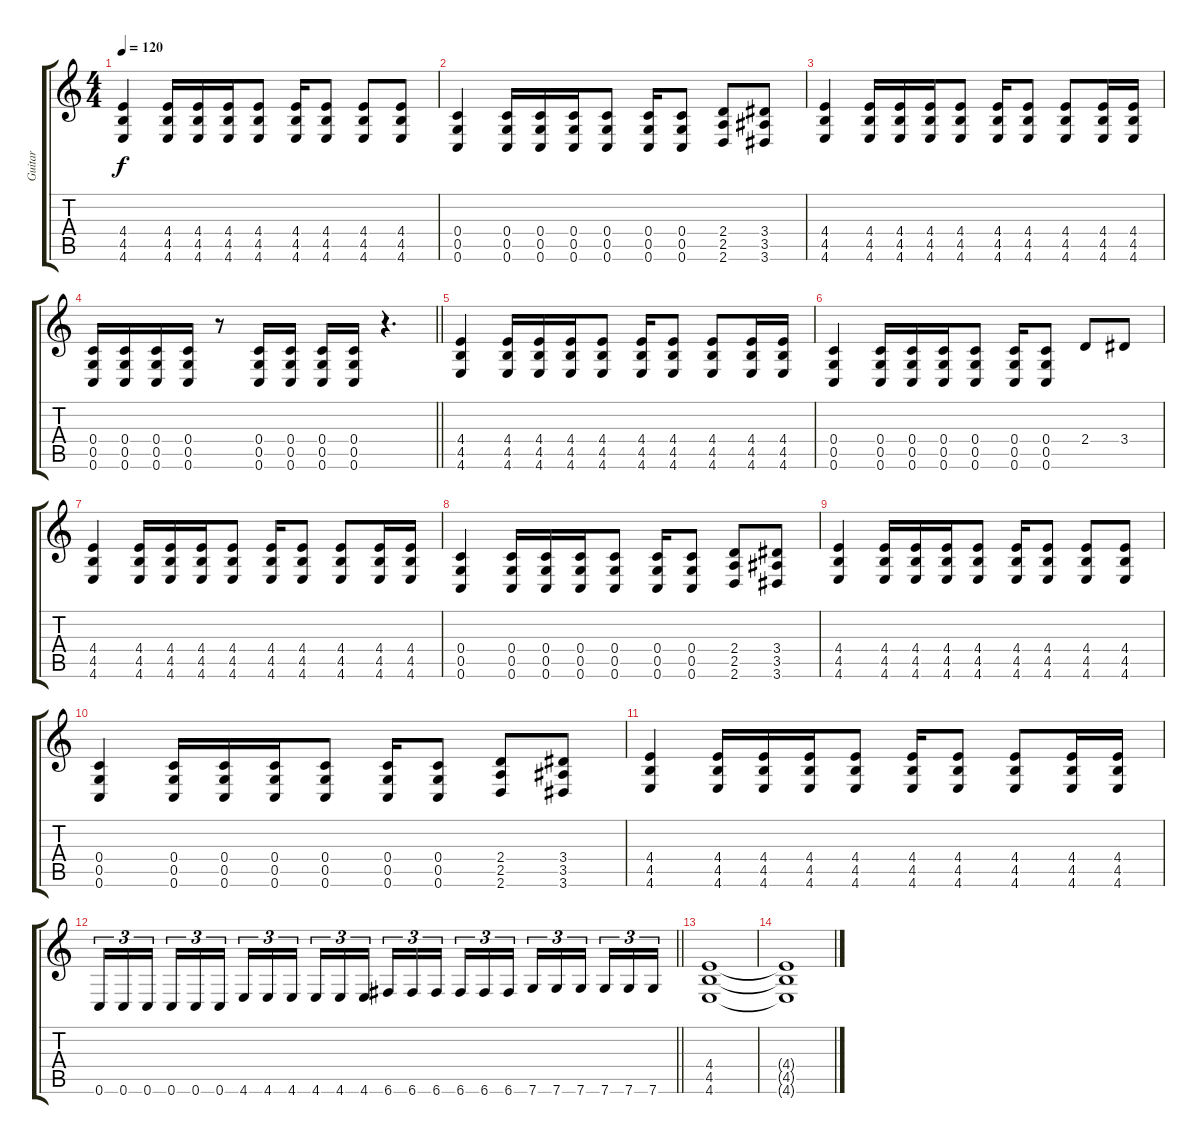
\track ("Guitar" "Guitar") {instrument distortionguitar}
\staff {score tabs}
\tuning (D4 A3 F3 C3 G2 C2) {hide}
\ts (4 4)
\tempo 120
\clef g2
\ks c
(4.4 4.5 4.6).4{dy f} (4.4 4.5 4.6).16 (4.4 4.5 4.6).16 (4.4 4.5 4.6).16 (4.4 4.5 4.6).8 (4.4 4.5 4.6).16 (4.4 4.5 4.6).8 (4.4 4.5 4.6).8 (4.4 4.5 4.6).8 |
(0.4 0.5 0.6).4 (0.4 0.5 0.6).16 (0.4 0.5 0.6).16 (0.4 0.5 0.6).16 (0.4 0.5 0.6).8 (0.4 0.5 0.6).16 (0.4 0.5 0.6).8 (2.4 2.5 2.6).8 (3.4 3.5 3.6).8 |
(4.4 4.5 4.6).4 (4.4 4.5 4.6).16 (4.4 4.5 4.6).16 (4.4 4.5 4.6).16 (4.4 4.5 4.6).8 (4.4 4.5 4.6).16 (4.4 4.5 4.6).8 (4.4 4.5 4.6).8 (4.4 4.5 4.6).16 (4.4 4.5 4.6).16 |
\barLineRight lightlight
(0.4 0.5 0.6).16 (0.4 0.5 0.6).16 (0.4 0.5 0.6).16 (0.4 0.5 0.6).16 r.8 (0.4 0.5 0.6).16 (0.4 0.5 0.6).16 (0.4 0.5 0.6).16 (0.4 0.5 0.6).16 r.4{d} |
\section ("" "")
(4.4 4.5 4.6).4 (4.4 4.5 4.6).16 (4.4 4.5 4.6).16 (4.4 4.5 4.6).16 (4.4 4.5 4.6).8 (4.4 4.5 4.6).16 (4.4 4.5 4.6).8 (4.4 4.5 4.6).8 (4.4 4.5 4.6).16 (4.4 4.5 4.6).16 |
(0.4 0.5 0.6).4 (0.4 0.5 0.6).16 (0.4 0.5 0.6).16 (0.4 0.5 0.6).16 (0.4 0.5 0.6).8 (0.4 0.5 0.6).16 (0.4 0.5 0.6).8 2.4.8 3.4.8 |
(4.4 4.5 4.6).4 (4.4 4.5 4.6).16 (4.4 4.5 4.6).16 (4.4 4.5 4.6).16 (4.4 4.5 4.6).8 (4.4 4.5 4.6).16 (4.4 4.5 4.6).8 (4.4 4.5 4.6).8 (4.4 4.5 4.6).16 (4.4 4.5 4.6).16 |
(0.4 0.5 0.6).4 (0.4 0.5 0.6).16 (0.4 0.5 0.6).16 (0.4 0.5 0.6).16 (0.4 0.5 0.6).8 (0.4 0.5 0.6).16 (0.4 0.5 0.6).8 (2.4 2.5 2.6).8 (3.4 3.5 3.6).8 |
(4.4 4.5 4.6).4 (4.4 4.5 4.6).16 (4.4 4.5 4.6).16 (4.4 4.5 4.6).16 (4.4 4.5 4.6).8 (4.4 4.5 4.6).16 (4.4 4.5 4.6).8 (4.4 4.5 4.6).8 (4.4 4.5 4.6).8 |
(0.4 0.5 0.6).4 (0.4 0.5 0.6).16 (0.4 0.5 0.6).16 (0.4 0.5 0.6).16 (0.4 0.5 0.6).8 (0.4 0.5 0.6).16 (0.4 0.5 0.6).8 (2.4 2.5 2.6).8 (3.4 3.5 3.6).8 |
(4.4 4.5 4.6).4 (4.4 4.5 4.6).16 (4.4 4.5 4.6).16 (4.4 4.5 4.6).16 (4.4 4.5 4.6).8 (4.4 4.5 4.6).16 (4.4 4.5 4.6).8 (4.4 4.5 4.6).8 (4.4 4.5 4.6).16 (4.4 4.5 4.6).16 |
\barLineRight lightlight
0.6.16{tu (3 2)} 0.6.16{tu (3 2)} 0.6.16{tu (3 2) beam splitsecondary} 0.6.16{tu (3 2)} 0.6.16{tu (3 2)} 0.6.16{tu (3 2)} 4.6.16{tu (3 2)} 4.6.16{tu (3 2)} 4.6.16{tu (3 2) beam splitsecondary} 4.6.16{tu (3 2)} 4.6.16{tu (3 2)} 4.6.16{tu (3 2)} 6.6.16{tu (3 2)} 6.6.16{tu (3 2)} 6.6.16{tu (3 2) beam splitsecondary} 6.6.16{tu (3 2)} 6.6.16{tu (3 2)} 6.6.16{tu (3 2)} 7.6.16{tu (3 2)} 7.6.16{tu (3 2)} 7.6.16{tu (3 2) beam splitsecondary} 7.6.16{tu (3 2)} 7.6.16{tu (3 2)} 7.6.16{tu (3 2)} |
(4.4 4.5 4.6).1 |
(4.4{t} 4.5{t} 4.6{t}).1
